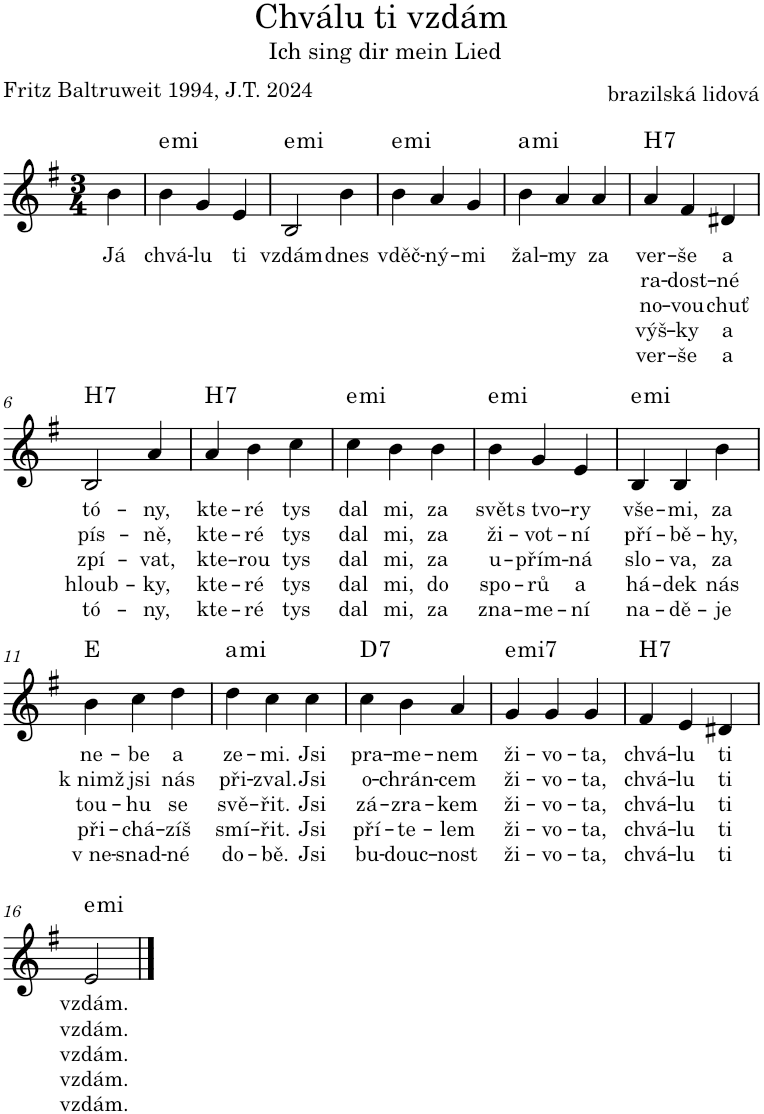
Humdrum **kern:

**kern	**text	**text	**text	**text	**text	**harte
*part1	*part1	*part1	*part1	*part1	*part1	*part1
*staff1	*staff1	*staff1	*staff1	*staff1	*staff1	*
*I"Zpěv	*	*	*	*	*	*
*clefG2	*	*	*	*	*	*
*k[f#]	*	*	*	*	*	*
*M3/4	*	*	*	*	*	*
=	=	=	=	=	=	=
!	!LO:LY:b	!	!	!	!	!
4b\	Já	.	.	.	.	.
=1	=1	=1	=1	=1	=1	=1
!	!LO:LY:b	!	!	!	!	!LO:H:kt=mi
4b\	chvá-	.	.	.	.	E:min
!	!LO:LY:b	!	!	!	!	!
4g/	-lu	.	.	.	.	.
!	!LO:LY:b	!	!	!	!	!
4e/	ti	.	.	.	.	.
=2	=2	=2	=2	=2	=2	=2
!	!LO:LY:b	!	!	!	!	!LO:H:kt=mi
2B/	vzdám	.	.	.	.	E:min
!	!LO:LY:b	!	!	!	!	!
4b\	dnes	.	.	.	.	.
=3	=3	=3	=3	=3	=3	=3
!	!LO:LY:b	!	!	!	!	!LO:H:kt=mi
4b\	vděč-	.	.	.	.	E:min
!	!LO:LY:b	!	!	!	!	!
4a/	-ný-	.	.	.	.	.
!	!LO:LY:b	!	!	!	!	!
4g/	-mi	.	.	.	.	.
=4	=4	=4	=4	=4	=4	=4
!	!LO:LY:b	!	!	!	!	!LO:H:kt=mi
4b\	žal-	.	.	.	.	A:min
!	!LO:LY:b	!	!	!	!	!
4a/	-my	.	.	.	.	.
!	!LO:LY:b	!	!	!	!	!
4a/	za	.	.	.	.	.
=5	=5	=5	=5	=5	=5	=5
!	!LO:LY:b	!LO:LY:b	!LO:LY:b	!LO:LY:b	!LO:LY:b	!LO:H:kt=7
4a/	ver-	ra-	no-	výš-	ver-	B:7
!	!LO:LY:b	!LO:LY:b	!LO:LY:b	!LO:LY:b	!LO:LY:b	!
4f#/	-še	-dost-	-vou	-ky	-še	.
!	!LO:LY:b	!LO:LY:b	!LO:LY:b	!LO:LY:b	!LO:LY:b	!
4d#X/	a	-né	chuť	a	a	.
!!LO:LB:g=z
=6	=6	=6	=6	=6	=6	=6
!	!LO:LY:b	!LO:LY:b	!LO:LY:b	!LO:LY:b	!LO:LY:b	!LO:H:kt=7
2B/	tó-	pís-	zpí-	hloub-	tó-	B:7
!	!LO:LY:b	!LO:LY:b	!LO:LY:b	!LO:LY:b	!LO:LY:b	!
4a/	ny,	-ně,	-vat,	-ky,	-ny,	.
=7	=7	=7	=7	=7	=7	=7
!	!LO:LY:b	!LO:LY:b	!LO:LY:b	!LO:LY:b	!LO:LY:b	!LO:H:kt=7
4a/	kte-	kte-	kte-	kte-	kte-	B:7
!	!LO:LY:b	!LO:LY:b	!LO:LY:b	!LO:LY:b	!LO:LY:b	!
4b\	-ré	-ré	-rou	-ré	-ré	.
!	!LO:LY:b	!LO:LY:b	!LO:LY:b	!LO:LY:b	!LO:LY:b	!
4cc\	tys	tys	tys	tys	tys	.
=8	=8	=8	=8	=8	=8	=8
!	!LO:LY:b	!LO:LY:b	!LO:LY:b	!LO:LY:b	!LO:LY:b	!LO:H:kt=mi
4cc\	dal	dal	dal	dal	dal	E:min
!	!LO:LY:b	!LO:LY:b	!LO:LY:b	!LO:LY:b	!LO:LY:b	!
4b\	mi,	mi,	mi,	mi,	mi,	.
!	!LO:LY:b	!LO:LY:b	!LO:LY:b	!LO:LY:b	!LO:LY:b	!
4b\	za	za	za	do	za	.
=9	=9	=9	=9	=9	=9	=9
!	!LO:LY:b	!LO:LY:b	!LO:LY:b	!LO:LY:b	!LO:LY:b	!LO:H:kt=mi
4b\	svět	ži-	u-	spo-	zna-	E:min
!	!LO:LY:b	!LO:LY:b	!LO:LY:b	!LO:LY:b	!LO:LY:b	!
4g/	s tvo-	-vot-	-přím-	-rů	-me-	.
!	!LO:LY:b	!LO:LY:b	!LO:LY:b	!LO:LY:b	!LO:LY:b	!
4e/	-ry	-ní	-ná	a	-ní	.
=10	=10	=10	=10	=10	=10	=10
!	!LO:LY:b	!LO:LY:b	!LO:LY:b	!LO:LY:b	!LO:LY:b	!LO:H:kt=mi
4B/	vše-	pří-	slo-	há-	na-	E:min
!	!LO:LY:b	!LO:LY:b	!LO:LY:b	!LO:LY:b	!LO:LY:b	!
4B/	-mi,	-bě-	-va,	-dek	-dě-	.
!	!LO:LY:b	!LO:LY:b	!LO:LY:b	!LO:LY:b	!LO:LY:b	!
4b\	za	-hy,	za	nás	-je	.
!!LO:LB:g=z
=11	=11	=11	=11	=11	=11	=11
!	!LO:LY:b	!LO:LY:b	!LO:LY:b	!LO:LY:b	!LO:LY:b	!
4b\	ne-	k nimž	tou-	při-	v ne-	E:maj
!	!LO:LY:b	!LO:LY:b	!LO:LY:b	!LO:LY:b	!LO:LY:b	!
4cc\	-be	jsi	-hu	-chá-	-snad-	.
!	!LO:LY:b	!LO:LY:b	!LO:LY:b	!LO:LY:b	!LO:LY:b	!
4dd\	a	nás	se	-zíš	-né	.
=12	=12	=12	=12	=12	=12	=12
!	!LO:LY:b	!LO:LY:b	!LO:LY:b	!LO:LY:b	!LO:LY:b	!LO:H:kt=mi
4dd\	ze-	při-	svě-	smí-	do-	A:min
!	!LO:LY:b	!LO:LY:b	!LO:LY:b	!LO:LY:b	!LO:LY:b	!
4cc\	-mi.	-zval.	-řit.	-řit.	-bě.	.
!	!LO:LY:b	!LO:LY:b	!LO:LY:b	!LO:LY:b	!LO:LY:b	!
4cc\	Jsi	Jsi	Jsi	Jsi	Jsi	.
=13	=13	=13	=13	=13	=13	=13
!	!LO:LY:b	!LO:LY:b	!LO:LY:b	!LO:LY:b	!LO:LY:b	!LO:H:kt=7
4cc\	pra-	o-	zá-	pří-	bu-	D:7
!	!LO:LY:b	!LO:LY:b	!LO:LY:b	!LO:LY:b	!LO:LY:b	!
4b\	-me-	-chrán-	-zra-	-te-	-douc-	.
!	!LO:LY:b	!LO:LY:b	!LO:LY:b	!LO:LY:b	!LO:LY:b	!
4a/	-nem	-cem	-kem	-lem	-nost	.
=14	=14	=14	=14	=14	=14	=14
!	!LO:LY:b	!LO:LY:b	!LO:LY:b	!LO:LY:b	!LO:LY:b	!LO:H:kt=mi7
4g/	ži-	ži-	ži-	ži-	ži-	E:min7
!	!LO:LY:b	!LO:LY:b	!LO:LY:b	!LO:LY:b	!LO:LY:b	!
4g/	-vo-	-vo-	-vo-	-vo-	-vo-	.
!	!LO:LY:b	!LO:LY:b	!LO:LY:b	!LO:LY:b	!LO:LY:b	!
4g/	-ta,	-ta,	-ta,	-ta,	-ta,	.
=15	=15	=15	=15	=15	=15	=15
!	!LO:LY:b	!LO:LY:b	!LO:LY:b	!LO:LY:b	!LO:LY:b	!LO:H:kt=7
4f#/	chvá-	chvá-	chvá-	chvá-	chvá-	B:7
!	!LO:LY:b	!LO:LY:b	!LO:LY:b	!LO:LY:b	!LO:LY:b	!
4e/	-lu	-lu	-lu	-lu	-lu	.
!	!LO:LY:b	!LO:LY:b	!LO:LY:b	!LO:LY:b	!LO:LY:b	!
4d#X/	ti	ti	ti	ti	ti	.
!!LO:LB:g=z
=16	=16	=16	=16	=16	=16	=16
!	!LO:LY:b	!LO:LY:b	!LO:LY:b	!LO:LY:b	!LO:LY:b	!LO:H:kt=mi
2e/	vzdám.	vzdám.	vzdám.	vzdám.	vzdám.	E:min
==	==	==	==	==	==	==
*-	*-	*-	*-	*-	*-	*-
